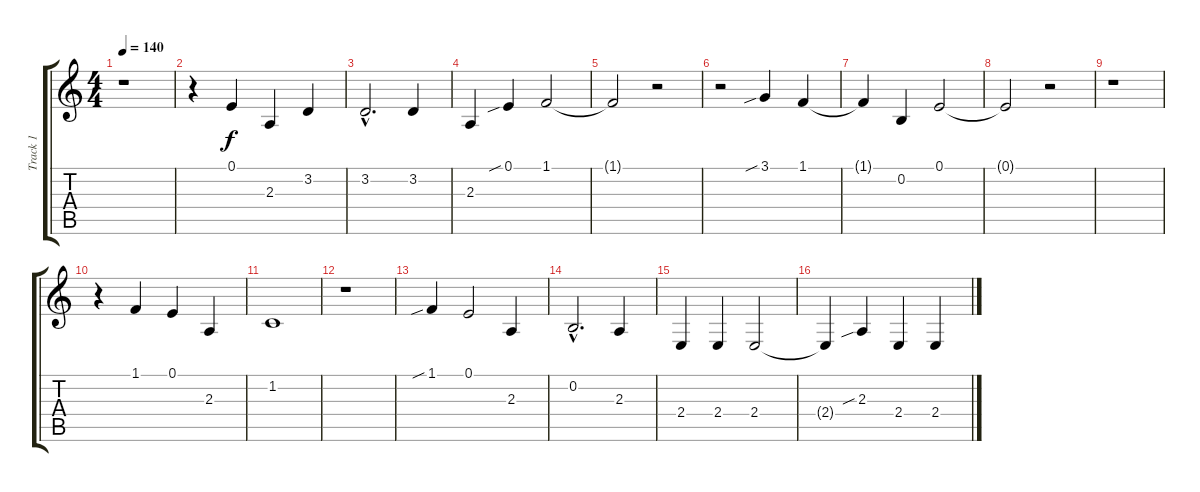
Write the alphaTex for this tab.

\track ("Track 1" "Track 1") {instrument electricgrandpiano}
\staff {score tabs}
\tuning (E4 B3 G3 D3 A2 E2) {hide}
\ts (4 4)
\tempo 140
\clef g2
\ks c
r.1{dy f} |
r.4 0.1.4 2.3.4 3.2.4 |
3.2{hac}.2{d} 3.2.4 |
2.3.4 0.1{sib}.4 1.1.2 |
1.1{t}.2 r.2 |
r.2 3.1{sib}.4 1.1.4 |
1.1{t}.4 0.2.4 0.1.2 |
0.1{t}.2 r.2 |
r.1 |
r.4 1.1.4 0.1.4 2.3.4 |
1.2.1 |
r.1 |
1.1{sib}.4 0.1.2 2.3.4 |
0.2{hac}.2{d} 2.3.4 |
2.4.4 2.4.4 2.4.2 |
2.4{t}.4 2.3{sib}.4 2.4.4 2.4.4
